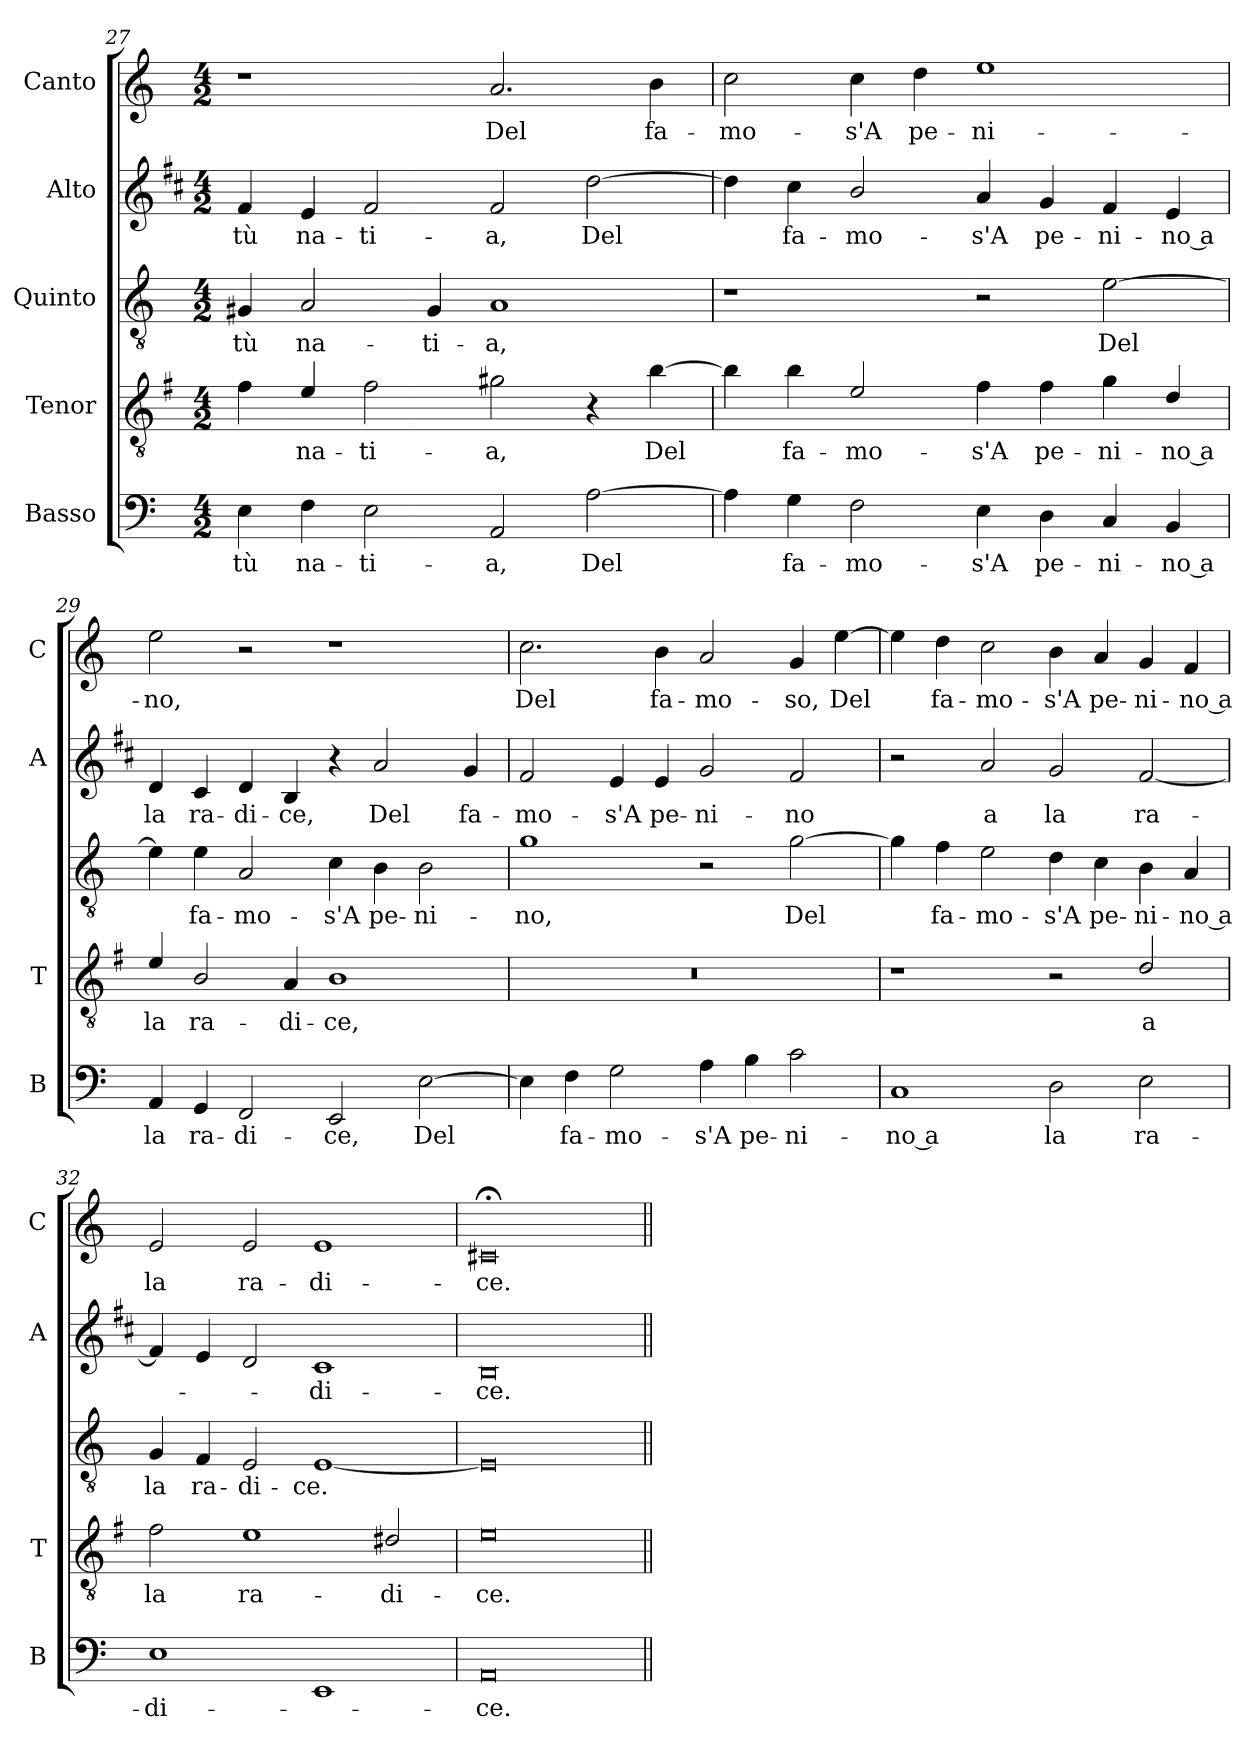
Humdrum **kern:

**kern	**text	**kern	**text	**kern	**text	**kern	**text	**kern	**text
*part5	*part5	*part4	*part4	*part3	*part3	*part2	*part2	*part1	*part1
*staff5	*staff5	*staff4	*staff4	*staff3	*staff3	*staff2	*staff2	*staff1	*staff1
*I"Basso	*	*I"Tenor	*	*I"Quinto	*	*I"Alto	*	*I"Canto	*
*I'B	*	*I'T	*	*	*	*I'A	*	*I'C	*
*clefF4	*	*clefGv2	*	*clefGv2	*	*clefG2	*	*clefG2	*
*	*	*ITrd4c7	*	*	*	*ITrd1c2	*	*	*
*k[]	*	*k[]	*	*k[]	*	*k[]	*	*k[]	*
*C:	*	*C:	*	*C:	*	*C:	*	*C:	*
*M4/2	*	*M4/2	*	*M4/2	*	*M4/2	*	*M4/2	*
=27	=27	=27	=27	=27	=27	=27	=27	=27	=27
!	!LO:LY:b	!	!	!	!LO:LY:b	!	!LO:LY:b	!	!
4E\	-tù	4B\	.	4G#X/	-tù	4e/	-tù	1r	.
!	!LO:LY:b	!	!LO:LY:b	!	!LO:LY:b	!	!LO:LY:b	!	!
4F\	na-	4A/	na-	2A/	na-	4d/	na-	.	.
!	!LO:LY:b	!	!LO:LY:b	!	!	!	!LO:LY:b	!	!
2E\	-ti-	2B\	-ti-	.	.	2e/	-ti-	.	.
!	!	!	!	!	!LO:LY:b	!	!	!	!
.	.	.	.	4G#/	-ti-	.	.	.	.
!	!LO:LY:b	!	!LO:LY:b	!	!LO:LY:b	!	!LO:LY:b	!	!LO:LY:b
2AA/	-a,	2c#X\	-a,	1A	-a,	2e/	-a,	2.a/	Del
!	!LO:LY:b	!	!	!	!	!	!LO:LY:b	!	!
[2A\	Del	4r	.	.	.	[2cc\	Del	.	.
!	!	!	!LO:LY:b	!	!	!	!	!	!LO:LY:b
.	.	[4e\	Del	.	.	.	.	4b\	fa-
!!LO:LB:g=z
=28	=28	=28	=28	=28	=28	=28	=28	=28	=28
!	!	!	!	!	!	!	!	!	!LO:LY:b
4A\]	.	4e\]	.	1r	.	4cc\]	.	2cc\	-mo-
!	!LO:LY:b	!	!LO:LY:b	!	!	!	!LO:LY:b	!	!
4G\	fa-	4e\	fa-	.	.	4b\	fa-	.	.
!	!LO:LY:b	!	!LO:LY:b	!	!	!	!LO:LY:b	!	!LO:LY:b
2F\	-mo-	2A/	-mo-	.	.	2a/	-mo-	4cc\	-s'A
!	!	!	!	!	!	!	!	!	!LO:LY:b
.	.	.	.	.	.	.	.	4dd\	pe-
!	!LO:LY:b	!	!LO:LY:b	!	!	!	!LO:LY:b	!	!LO:LY:b
4E\	-s'A	4B\	-s'A	2r	.	4g/	-s'A	1ee	-ni-
!	!LO:LY:b	!	!LO:LY:b	!	!	!	!LO:LY:b	!	!
4D\	pe-	4B\	pe-	.	.	4f/	pe-	.	.
!	!LO:LY:b	!	!LO:LY:b	!	!LO:LY:b	!	!LO:LY:b	!	!
4C/	-ni-	4c\	-ni-	[2e\	Del	4e/	-ni-	.	.
!	!LO:LY:b	!	!LO:LY:b	!	!	!	!LO:LY:b	!	!
4BB/	-no a	4G/	-no a	.	.	4d/	-no a	.	.
=29	=29	=29	=29	=29	=29	=29	=29	=29	=29
!	!LO:LY:b	!	!LO:LY:b	!	!	!	!LO:LY:b	!	!LO:LY:b
4AA/	la	4A/	la	4e\]	.	4c/	la	2ee\	-no,
!	!LO:LY:b	!	!LO:LY:b	!	!LO:LY:b	!	!LO:LY:b	!	!
4GG/	ra-	2E/	ra-	4e\	fa-	4B/	ra-	.	.
!	!LO:LY:b	!	!	!	!LO:LY:b	!	!LO:LY:b	!	!
2FF/	-di-	.	.	2A/	-mo-	4c/	-di-	2r	.
!	!	!	!LO:LY:b	!	!	!	!LO:LY:b	!	!
.	.	4D/	-di-	.	.	4A/	-ce,	.	.
!	!LO:LY:b	!	!LO:LY:b	!	!LO:LY:b	!	!	!	!
2EE/	-ce,	1E	-ce,	4c\	-s'A	4r	.	1r	.
!	!	!	!	!	!LO:LY:b	!	!LO:LY:b	!	!
.	.	.	.	4B\	pe-	2g/	Del	.	.
!	!LO:LY:b	!	!	!	!LO:LY:b	!	!	!	!
[2E\	Del	.	.	2B\	-ni-	.	.	.	.
!	!	!	!	!	!	!	!LO:LY:b	!	!
.	.	.	.	.	.	4f/	fa-	.	.
=30	=30	=30	=30	=30	=30	=30	=30	=30	=30
!	!	!	!	!	!LO:LY:b	!	!LO:LY:b	!	!LO:LY:b
4E\]	.	0r	.	1g	-no,	2e/	-mo-	2.cc\	Del
!	!LO:LY:b	!	!	!	!	!	!	!	!
4F\	fa-	.	.	.	.	.	.	.	.
!	!LO:LY:b	!	!	!	!	!	!LO:LY:b	!	!
2G\	-mo-	.	.	.	.	4d/	-s'A	.	.
!	!	!	!	!	!	!	!LO:LY:b	!	!LO:LY:b
.	.	.	.	.	.	4d/	pe-	4b\	fa-
!	!LO:LY:b	!	!	!	!	!	!LO:LY:b	!	!LO:LY:b
4A\	-s'A	.	.	2r	.	2f/	-ni-	2a/	-mo-
!	!LO:LY:b	!	!	!	!	!	!	!	!
4B\	pe-	.	.	.	.	.	.	.	.
!	!LO:LY:b	!	!	!	!LO:LY:b	!	!LO:LY:b	!	!LO:LY:b
2c\	-ni-	.	.	[2g\	Del	2e/	-no	4g/	-so,
!	!	!	!	!	!	!	!	!	!LO:LY:b
.	.	.	.	.	.	.	.	[4ee\	Del
=31	=31	=31	=31	=31	=31	=31	=31	=31	=31
!	!LO:LY:b	!	!	!	!	!	!	!	!
1C	-no a	1r	.	4g\]	.	2r	.	4ee\]	.
!	!	!	!	!	!LO:LY:b	!	!	!	!LO:LY:b
.	.	.	.	4f\	fa-	.	.	4dd\	fa-
!	!	!	!	!	!LO:LY:b	!	!LO:LY:b	!	!LO:LY:b
.	.	.	.	2e\	-mo-	2g/	a	2cc\	-mo-
!	!LO:LY:b	!	!	!	!LO:LY:b	!	!LO:LY:b	!	!LO:LY:b
2D\	la	2r	.	4d\	-s'A	2f/	la	4b\	-s'A
!	!	!	!	!	!LO:LY:b	!	!	!	!LO:LY:b
.	.	.	.	4c\	pe-	.	.	4a/	pe-
!	!LO:LY:b	!	!LO:LY:b	!	!LO:LY:b	!	!LO:LY:b	!	!LO:LY:b
2E\	ra-	2G/	a	4B\	-ni-	[2e/	ra-	4g/	-ni-
!	!	!	!	!	!LO:LY:b	!	!	!	!LO:LY:b
.	.	.	.	4A/	-no a	.	.	4f/	-no a
!!LO:LB:g=z
=32	=32	=32	=32	=32	=32	=32	=32	=32	=32
!	!LO:LY:b	!	!LO:LY:b	!	!LO:LY:b	!	!	!	!LO:LY:b
1E	-di-	2B\	la	4G/	la	4e/]	.	2e/	la
!	!	!	!	!	!LO:LY:b	!	!	!	!
.	.	.	.	4F/	ra-	4d/	.	.	.
!	!	!	!LO:LY:b	!	!LO:LY:b	!	!	!	!LO:LY:b
.	.	1A	ra-	2E/	-di-	2c/	.	2e/	ra-
!	!	!	!	!	!LO:LY:b	!	!LO:LY:b	!	!LO:LY:b
1EE	.	.	.	[1E	-ce.	1B	-di-	1e	-di-
!	!	!	!LO:LY:b	!	!	!	!	!	!
.	.	2G#X/	-di-	.	.	.	.	.	.
=33	=33	=33	=33	=33	=33	=33	=33	=33	=33
!	!LO:LY:b	!	!LO:LY:b	!	!	!	!LO:LY:b	!	!LO:LY:b
0AA	-ce.	0A	-ce.	0E]	.	0A	-ce.	0c#X;<	-ce.
=||	=||	=||	=||	=||	=||	=||	=||	=||	=||
*-	*-	*-	*-	*-	*-	*-	*-	*-	*-
